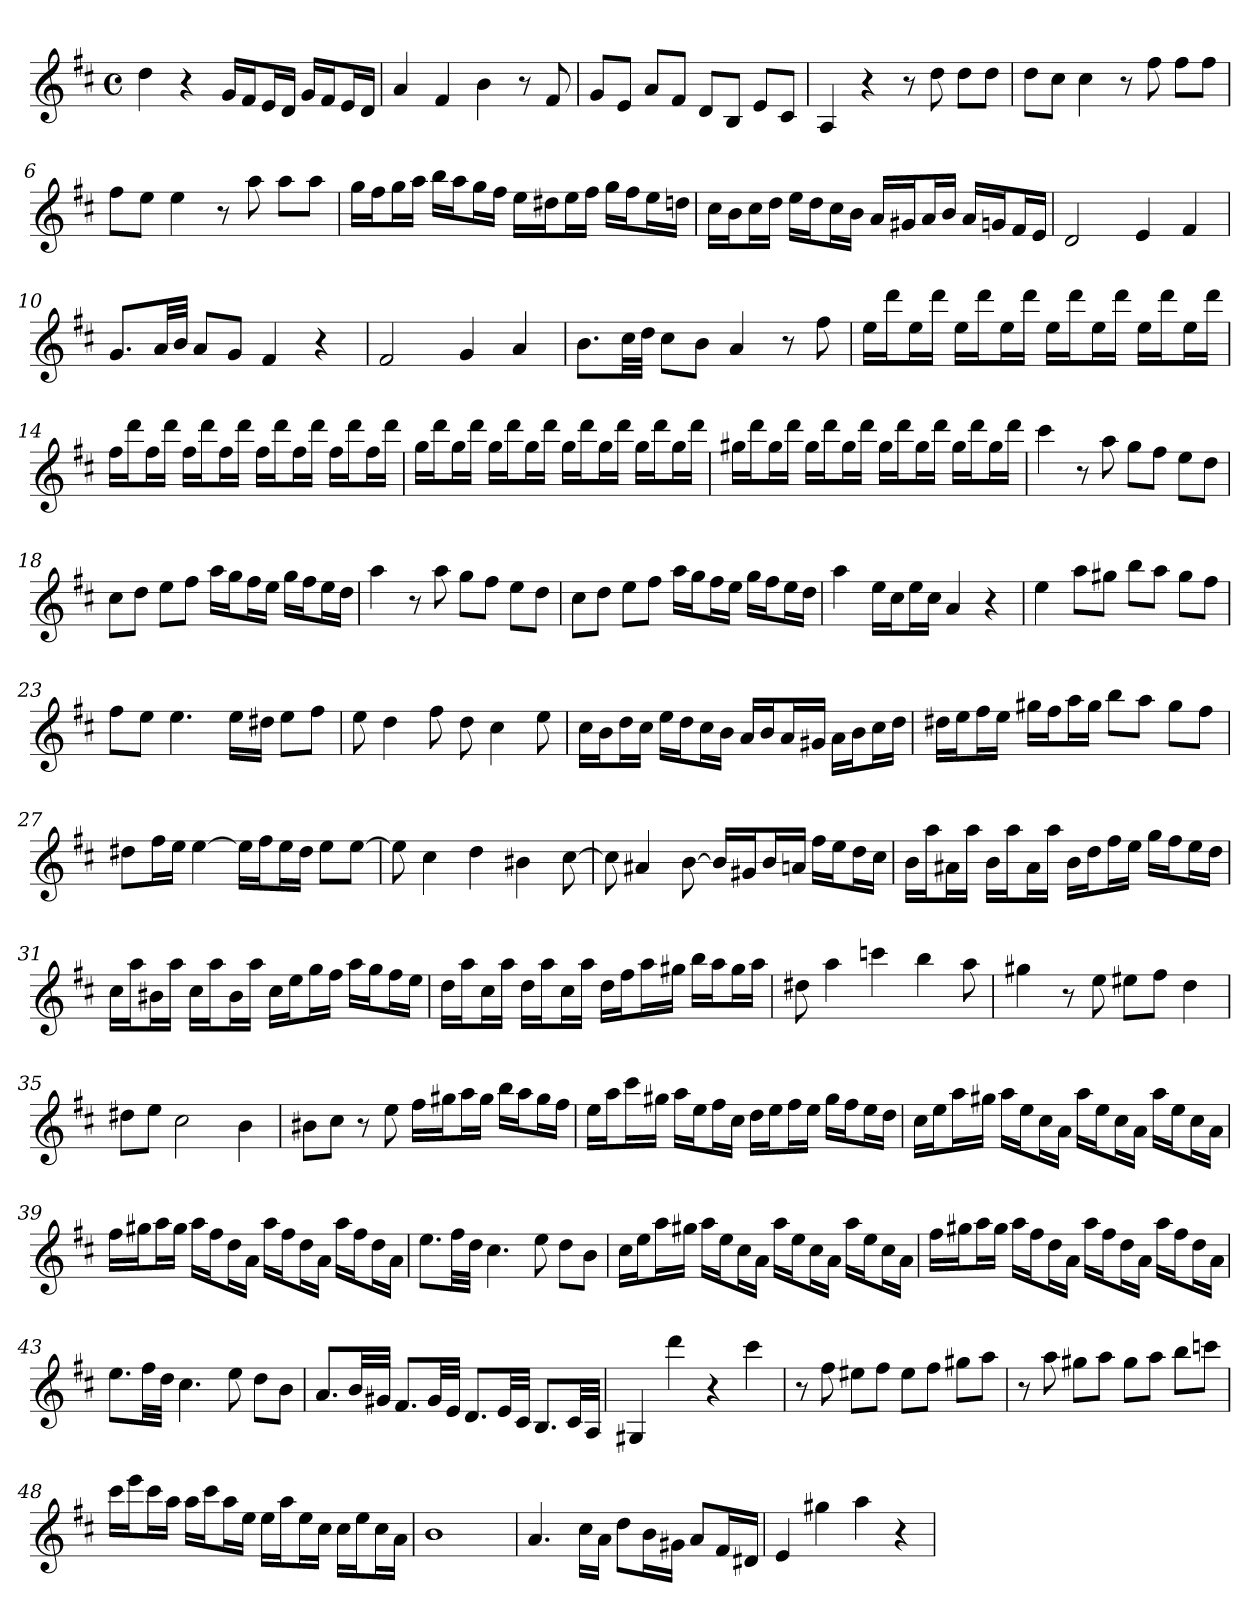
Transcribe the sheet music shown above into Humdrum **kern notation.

**kern
*part1
*staff1
*clefG2
*k[f#c#]
*D:
*M4/4
*met(c)
*MM136
=1
4dd:
4r
16g/LL
16f#/J
16e/L
16d/JJ
16g/LL
16f#/J
16e/L
16d/JJ
=2
4a
4f#
4b
8r
8f#
=3
8g/L
8e/J
8a/L
8f#/J
8d/L
8B/J
8e/L
8c#/J
=4
4A
4r
8r
8dd
8dd\L
8dd\J
=5
8dd\L
8cc#\J
4cc#
8r
8ff#
8ff#\L
8ff#\J
=6
8ff#\L
8ee\J
4ee
8r
8aa
8aa\L
8aa\J
=7
16gg\LL
16ff#\J
16gg\L
16aa\JJ
16bb\LL
16aa\J
16gg\L
16ff#\JJ
16ee\LL
16dd#X\J
16ee\L
16ff#\JJ
16gg\LL
16ff#\J
16ee\L
16ddn\JJ
=8
16cc#\LL
16b\J
16cc#\L
16dd\JJ
16ee\LL
16dd\J
16cc#\L
16b\JJ
16a/LL
16g#X/J
16a/L
16b/JJ
16a/LL
16gn/J
16f#/L
16e/JJ
=9
2d
4e
4f#
=10
8.g/L
32a/LL
32b/JJJ
8a/L
8g/J
4f#
4r
=11
2f#
4g
4a
=12
8.b\L
32cc#\LL
32dd\JJJ
8cc#\L
8b\J
4a
8r
8ff#
=13
16ee\LL
16ddd\J
16ee\L
16ddd\JJ
16ee\LL
16ddd\J
16ee\L
16ddd\JJ
16ee\LL
16ddd\J
16ee\L
16ddd\JJ
16ee\LL
16ddd\J
16ee\L
16ddd\JJ
=14
16ff#\LL
16ddd\J
16ff#\L
16ddd\JJ
16ff#\LL
16ddd\J
16ff#\L
16ddd\JJ
16ff#\LL
16ddd\J
16ff#\L
16ddd\JJ
16ff#\LL
16ddd\J
16ff#\L
16ddd\JJ
=15
16gg\LL
16ddd\J
16gg\L
16ddd\JJ
16gg\LL
16ddd\J
16gg\L
16ddd\JJ
16gg\LL
16ddd\J
16gg\L
16ddd\JJ
16gg\LL
16ddd\J
16gg\L
16ddd\JJ
=16
16gg#X\LL
16ddd\J
16gg#\L
16ddd\JJ
16gg#\LL
16ddd\J
16gg#\L
16ddd\JJ
16gg#\LL
16ddd\J
16gg#\L
16ddd\JJ
16gg#\LL
16ddd\J
16gg#\L
16ddd\JJ
=17
4ccc#
8r
8aa
8gg\L
8ff#\J
8ee\L
8dd\J
=18
8cc#\L
8dd\J
8ee\L
8ff#\J
16aa\LL
16gg\J
16ff#\L
16ee\JJ
16gg\LL
16ff#\J
16ee\L
16dd\JJ
=19
4aa
8r
8aa
8gg\L
8ff#\J
8ee\L
8dd\J
=20
8cc#\L
8dd\J
8ee\L
8ff#\J
16aa\LL
16gg\J
16ff#\L
16ee\JJ
16gg\LL
16ff#\J
16ee\L
16dd\JJ
=21
4aa
16ee\LL
16cc#\J
16ee\L
16cc#\JJ
4a
4r
=22
4ee
8aa\L
8gg#X\J
8bb\L
8aa\J
8gg#\L
8ff#\J
=23
8ff#\L
8ee\J
4.ee
16ee\LL
16dd#X\JJ
8ee\L
8ff#\J
=24
8ee
4dd
8ff#
8dd
4cc#
8ee
=25
16cc#\LL
16b\J
16dd\L
16cc#\JJ
16ee\LL
16dd\J
16cc#\L
16b\JJ
16a/LL
16b/J
16a/L
16g#X/JJ
16a\LL
16b\J
16cc#\L
16dd\JJ
=26
16dd#X\LL
16ee\J
16ff#\L
16ee\JJ
16gg#X\LL
16ff#\J
16aa\L
16gg#\JJ
8bb\L
8aa\J
8gg#\L
8ff#\J
=27
8dd#X\L
16ff#\L
16ee\JJ
[4ee
16ee\LL]
16ff#\J
16ee\L
16dd#\JJ
8ee\L
[8ee\J
=28
8ee]
4cc#
4dd
4b#X
[8cc#
=29
8cc#]
4a#X
[8b
16b/LL]
16g#X/J
16b/L
16an/JJ
16ff#\LL
16ee\J
16dd\L
16cc#\JJ
=30
16b\LL
16aa\J
16a#X\L
16aa\JJ
16b\LL
16aa\J
16a#\L
16aa\JJ
16b\LL
16dd\J
16ff#\L
16ee\JJ
16gg\LL
16ff#\J
16ee\L
16dd\JJ
=31
16cc#\LL
16aa\J
16b#X\L
16aa\JJ
16cc#\LL
16aa\J
16b#\L
16aa\JJ
16cc#\LL
16ee\J
16gg\L
16ff#\JJ
16aa\LL
16gg\J
16ff#\L
16ee\JJ
=32
16dd\LL
16aa\J
16cc#\L
16aa\JJ
16dd\LL
16aa\J
16cc#\L
16aa\JJ
16dd\LL
16ff#\J
16aa\L
16gg#X\JJ
16bb\LL
16aa\J
16gg#\L
16aa\JJ
=33
8dd#X
4aa
4cccn
4bb
8aa
=34
4gg#X
8r
8ee
8ee#X\L
8ff#\J
4dd
=35
8dd#X\L
8ee\J
2cc#
4b
=36
8b#X\L
8cc#\J
8r
8ee
16ff#\LL
16gg#X\J
16aa\L
16gg#\JJ
16bb\LL
16aa\J
16gg#\L
16ff#\JJ
=37
16ee\LL
16aa\J
16ccc#\L
16gg#X\JJ
16aa\LL
16ee\J
16ff#\L
16cc#\JJ
16dd\LL
16ee\J
16ff#\L
16ee\JJ
16gg#\LL
16ff#\J
16ee\L
16dd\JJ
=38
16cc#\LL
16ee\J
16aa\L
16gg#X\JJ
16aa\LL
16ee\J
16cc#\L
16a\JJ
16aa\LL
16ee\J
16cc#\L
16a\JJ
16aa\LL
16ee\J
16cc#\L
16a\JJ
=39
16ff#\LL
16gg#X\J
16aa\L
16gg#\JJ
16aa\LL
16ff#\J
16dd\L
16a\JJ
16aa\LL
16ff#\J
16dd\L
16a\JJ
16aa\LL
16ff#\J
16dd\L
16a\JJ
=40
8.ee\L
32ff#\LL
32dd\JJJ
4.cc#
8ee
8dd\L
8b\J
=41
16cc#\LL
16ee\J
16aa\L
16gg#X\JJ
16aa\LL
16ee\J
16cc#\L
16a\JJ
16aa\LL
16ee\J
16cc#\L
16a\JJ
16aa\LL
16ee\J
16cc#\L
16a\JJ
=42
16ff#\LL
16gg#X\J
16aa\L
16gg#\JJ
16aa\LL
16ff#\J
16dd\L
16a\JJ
16aa\LL
16ff#\J
16dd\L
16a\JJ
16aa\LL
16ff#\J
16dd\L
16a\JJ
=43
8.ee\L
32ff#\LL
32dd\JJJ
4.cc#
8ee
8dd\L
8b\J
=44
8.a/L
32b/LL
32g#X/JJJ
8.f#/L
32g#/LL
32e/JJJ
8.d/L
32e/LL
32c#/JJJ
8.B/L
32c#/LL
32A/JJJ
=45
4G#X
4ddd:
4r
4ccc#:
=46
8r
8ff#
8ee#X\L
8ff#\J
8ee#\L
8ff#\J
8gg#X\L
8aa\J
=47
8r
8aa
8gg#X\L
8aa\J
8gg#\L
8aa\J
8bb\L
8cccn\J
=48
16ccc#\LL
16eee\J
16ccc#\L
16aa\JJ
16aa\LL
16ccc#\J
16aa\L
16ee\JJ
16ee\LL
16aa\J
16ee\L
16cc#\JJ
16cc#\LL
16ee\J
16cc#\L
16a\JJ
=49
1b
=50
4.a
16cc#\LL
16a\JJ
8dd\L
16b\L
16g#X\JJ
8a/L
16f#/L
16d#X/JJ
=51
4e
4gg#X:
4aa:
4r
=
*-
